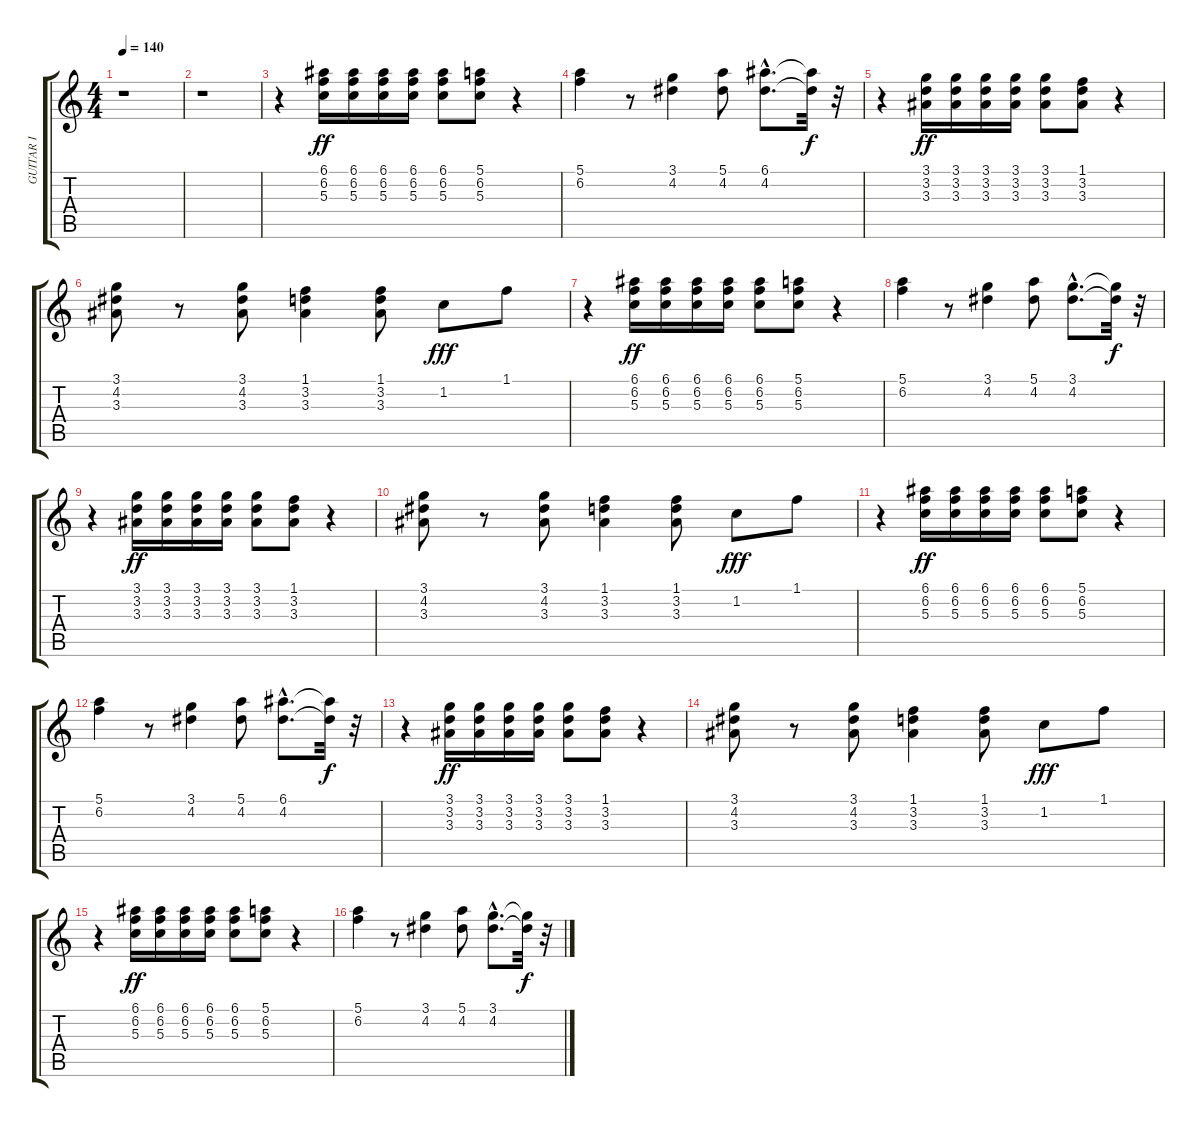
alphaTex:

\track ("GUITAR I" "GUITAR I") {instrument distortionguitar}
\staff {score tabs}
\tuning (E4 B3 G3 D3 A2 E2) {hide}
\ts (4 4)
\tempo 140
\clef g2
\ks c
r.1{dy ff instrument distortionguitar} |
r.1 |
r.4 (6.1 6.2 5.3).16 (6.1 6.2 5.3).16 (6.1 6.2 5.3).16 (6.1 6.2 5.3).16 (6.1 6.2 5.3).8 (5.1 6.2 5.3).8 r.4 |
(5.1 6.2).4 r.8 (3.1 4.2).4 (5.1 4.2).8 (6.1{hac} 4.2{hac}).8{d} (6.1{t} 4.2{t}).32{dy f} r.32 |
r.4 (3.1 3.2 3.3).16{dy ff} (3.1 3.2 3.3).16 (3.1 3.2 3.3).16 (3.1 3.2 3.3).16 (3.1 3.2 3.3).8 (1.1 3.2 3.3).8 r.4 |
(3.1 4.2 3.3).8 r.8 (3.1 4.2 3.3).8 (1.1 3.2 3.3).4 (1.1 3.2 3.3).8 1.2.8{dy fff} 1.1.8 |
r.4 (6.1 6.2 5.3).16{dy ff} (6.1 6.2 5.3).16 (6.1 6.2 5.3).16 (6.1 6.2 5.3).16 (6.1 6.2 5.3).8 (5.1 6.2 5.3).8 r.4 |
(5.1 6.2).4 r.8 (3.1 4.2).4 (5.1 4.2).8 (3.1{hac} 4.2{hac}).8{d} (3.1{t} 4.2{t}).32{dy f} r.32 |
r.4 (3.1 3.2 3.3).16{dy ff} (3.1 3.2 3.3).16 (3.1 3.2 3.3).16 (3.1 3.2 3.3).16 (3.1 3.2 3.3).8 (1.1 3.2 3.3).8 r.4 |
(3.1 4.2 3.3).8 r.8 (3.1 4.2 3.3).8 (1.1 3.2 3.3).4 (1.1 3.2 3.3).8 1.2.8{dy fff} 1.1.8 |
r.4 (6.1 6.2 5.3).16{dy ff} (6.1 6.2 5.3).16 (6.1 6.2 5.3).16 (6.1 6.2 5.3).16 (6.1 6.2 5.3).8 (5.1 6.2 5.3).8 r.4 |
(5.1 6.2).4 r.8 (3.1 4.2).4 (5.1 4.2).8 (6.1{hac} 4.2{hac}).8{d} (6.1{t} 4.2{t}).32{dy f} r.32 |
r.4 (3.1 3.2 3.3).16{dy ff} (3.1 3.2 3.3).16 (3.1 3.2 3.3).16 (3.1 3.2 3.3).16 (3.1 3.2 3.3).8 (1.1 3.2 3.3).8 r.4 |
(3.1 4.2 3.3).8 r.8 (3.1 4.2 3.3).8 (1.1 3.2 3.3).4 (1.1 3.2 3.3).8 1.2.8{dy fff} 1.1.8 |
r.4 (6.1 6.2 5.3).16{dy ff} (6.1 6.2 5.3).16 (6.1 6.2 5.3).16 (6.1 6.2 5.3).16 (6.1 6.2 5.3).8 (5.1 6.2 5.3).8 r.4 |
(5.1 6.2).4 r.8 (3.1 4.2).4 (5.1 4.2).8 (3.1{hac} 4.2{hac}).8{d} (3.1{t} 4.2{t}).32{dy f} r.32
